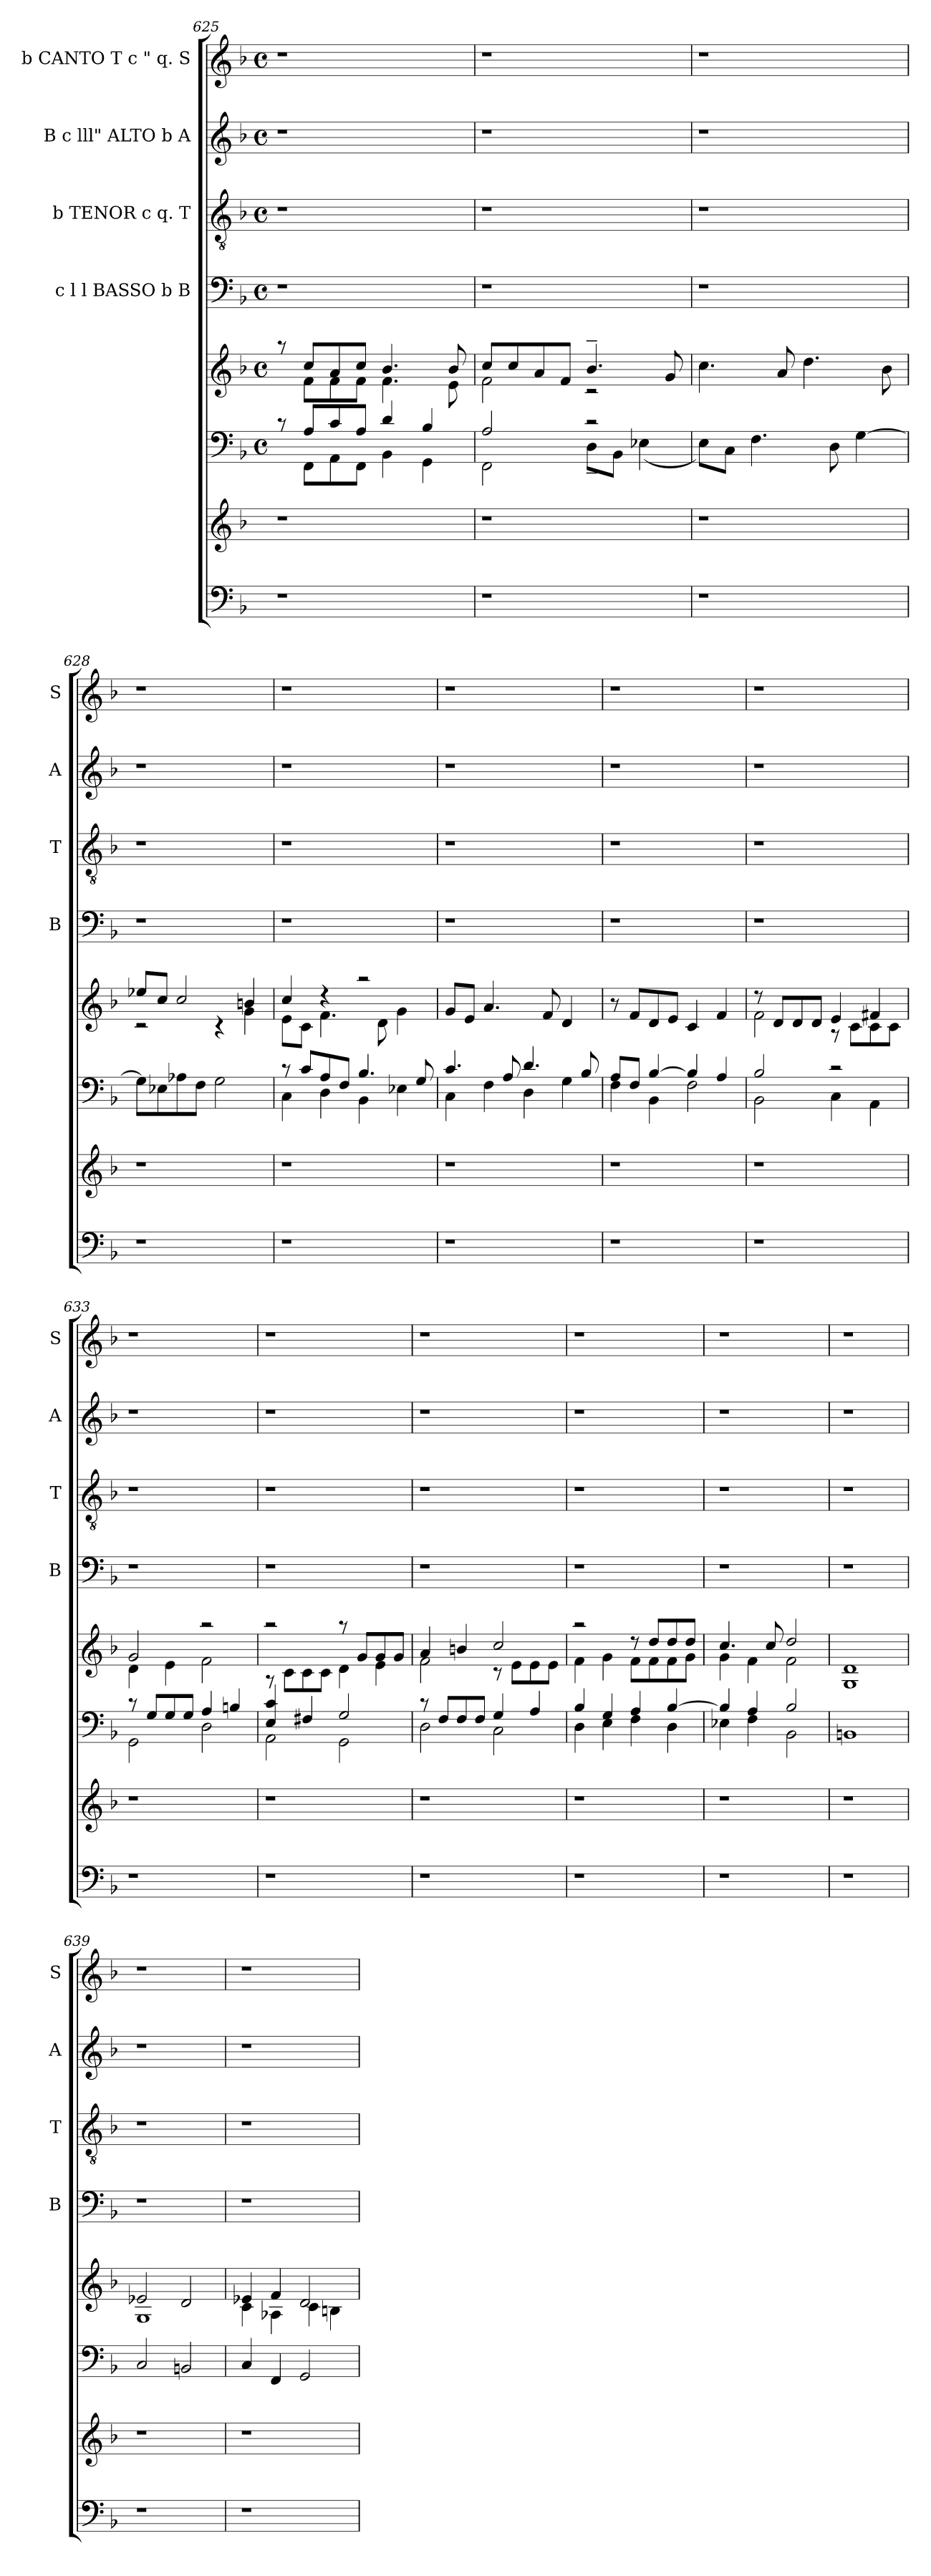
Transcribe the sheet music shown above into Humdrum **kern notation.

**kern	**kern	**kern	**kern	**kern	**kern	**kern	**kern
*part7	*part7	*part6	*part5	*part4	*part3	*part2	*part1
*staff8	*staff7	*staff6	*staff5	*staff4	*staff3	*staff2	*staff1
*	*	*	*	*I"c l l BASSO b B	*I"b TENOR c q. T	*I"B c lll" ALTO b A	*I"b CANTO T c " q. S
*	*	*	*	*I'B	*I'T	*I'A	*I'S
*clefF4	*clefG2	*clefF4	*clefG2	*clefF4	*clefGv2	*clefG2	*clefG2
*k[b-]	*k[b-]	*k[b-]	*k[b-]	*k[b-]	*k[b-]	*k[b-]	*k[b-]
*F:	*F:	*F:	*F:	*F:	*F:	*F:	*F:
*	*	*M4/4	*M4/4	*M4/4	*M4/4	*M4/4	*M4/4
*	*	*met(c)	*met(c)	*met(c)	*met(c)	*met(c)	*met(c)
=625	=625	=625	=625	=625	=625	=625	=625
*	*	*^	*^	*	*	*	*
1r	1r	8rc	8ryy	8raa	8ryy	1r	1r	1r	1r
.	.	8A/L	8FF\L	8cc/L	8f\L	.	.	.	.
.	.	8c/	8AA\	8a/	8f\	.	.	.	.
.	.	8A/J	8FF\J	8cc/J	8f\J	.	.	.	.
.	.	4d/	4BB-\	4.b-/	4.f\	.	.	.	.
.	.	4B-/	4GG\	.	.	.	.	.	.
.	.	.	.	8b-/	8e\	.	.	.	.
=626	=626	=626	=626	=626	=626	=626	=626	=626	=626
1r	1r	2A/	2FF\	8cc/L	2f\	1r	1r	1r	1r
.	.	.	.	8cc/	.	.	.	.	.
.	.	.	.	8a/	.	.	.	.	.
.	.	.	.	8f/J	.	.	.	.	.
.	.	2rc	8D~<\L	4.b-~>/	2rc	.	.	.	.
.	.	.	8BB-\J	.	.	.	.	.	.
.	.	.	(<4E-X\	.	.	.	.	.	.
.	.	.	.	8g/	.	.	.	.	.
*	*	*v	*v	*	*	*	*	*	*
*	*	*	*v	*v	*	*	*	*
!!LO:LB:g=z
=627	=627	=627	=627	=627	=627	=627	=627
1r	1r	8E\L)	4.cc\	1r	1r	1r	1r
.	.	8C\J	.	.	.	.	.
.	.	4.F\	.	.	.	.	.
.	.	.	8a/	.	.	.	.
.	.	.	4.dd\	.	.	.	.
.	.	8D\	.	.	.	.	.
.	.	[>4G\	.	.	.	.	.
.	.	.	8b-\	.	.	.	.
=628	=628	=628	=628	=628	=628	=628	=628
*	*	*	*^	*	*	*	*
1r	1r	8G\L]	8ee-X/L	2rc	1r	1r	1r	1r
.	.	8E-X\	8cc/J	.	.	.	.	.
.	.	8A-X\	2cc/	.	.	.	.	.
.	.	8F\J	.	.	.	.	.	.
.	.	2G\	.	4rc	.	.	.	.
.	.	.	4bn/	4g\	.	.	.	.
=629	=629	=629	=629	=629	=629	=629	=629	=629
*	*	*^	*	*	*	*	*	*
1r	1r	8rc	4C\	4cc/	8e\L	1r	1r	1r	1r
.	.	8c/L	.	.	8c\J	.	.	.	.
.	.	8A/	4D\	4rdd	4.f\	.	.	.	.
.	.	8F/J	.	.	.	.	.	.	.
.	.	4.B-/	4BB-\	2raa	.	.	.	.	.
.	.	.	.	.	8d\	.	.	.	.
.	.	.	4E-X\	.	4g\	.	.	.	.
.	.	8G/	.	.	.	.	.	.	.
*	*	*	*	*v	*v	*	*	*	*
=630	=630	=630	=630	=630	=630	=630	=630	=630
1r	1r	4.c/	4C\	8g/L	1r	1r	1r	1r
.	.	.	.	8e/J	.	.	.	.
.	.	.	4F\	4.a/	.	.	.	.
.	.	8A/	.	.	.	.	.	.
.	.	4.d/	4D\	.	.	.	.	.
.	.	.	.	8f/	.	.	.	.
.	.	.	4G\	4d/	.	.	.	.
.	.	8B-/	.	.	.	.	.	.
!!LO:LB:g=z
=631	=631	=631	=631	=631	=631	=631	=631	=631
1r	1r	8A/L	4F\	8r	1r	1r	1r	1r
.	.	8F/J	.	8f/L	.	.	.	.
.	.	[>4B-/	4BB-\	8d/	.	.	.	.
.	.	.	.	8e/J	.	.	.	.
.	.	4B-/]	2F\	4c/	.	.	.	.
.	.	4A/	.	4f/	.	.	.	.
=632	=632	=632	=632	=632	=632	=632	=632	=632
*	*	*	*	*^	*	*	*	*
1r	1r	2B-/	2BB-\	8rcc	2f\	1r	1r	1r	1r
.	.	.	.	8d/L	.	.	.	.	.
.	.	.	.	8d/	.	.	.	.	.
.	.	.	.	8d/J	.	.	.	.	.
.	.	2rc	4C\	4e/	8rA	.	.	.	.
.	.	.	.	.	8c\L	.	.	.	.
.	.	.	4AA\	4f#X/	8c\	.	.	.	.
.	.	.	.	.	8c\J	.	.	.	.
=633	=633	=633	=633	=633	=633	=633	=633	=633	=633
1r	1r	8rc	2GG\	2g/	4d\	1r	1r	1r	1r
.	.	8G/L	.	.	.	.	.	.	.
.	.	8G/	.	.	4e\	.	.	.	.
.	.	8G/J	.	.	.	.	.	.	.
.	.	4A/	2D\	2raa	2f\	.	.	.	.
.	.	4Bn/	.	.	.	.	.	.	.
=634	=634	=634	=634	=634	=634	=634	=634	=634	=634
1r	1r	4E/ 4c/	2AA\	2raa	8rA	1r	1r	1r	1r
.	.	.	.	.	8c\L	.	.	.	.
.	.	4F#X/	.	.	8c\	.	.	.	.
.	.	.	.	.	8c\J	.	.	.	.
.	.	2G/	2GG\	8raa	4d\	.	.	.	.
.	.	.	.	8g/L	.	.	.	.	.
.	.	.	.	8g/	4e\	.	.	.	.
.	.	.	.	8g/J	.	.	.	.	.
!!LO:PB:g=z
=635	=635	=635	=635	=635	=635	=635	=635	=635	=635
1r	1r	8rc	2D\	4a/	2f\	1r	1r	1r	1r
.	.	8F/L	.	.	.	.	.	.	.
.	.	8F/	.	4bn/	.	.	.	.	.
.	.	8F/J	.	.	.	.	.	.	.
.	.	4G/	2C\	2cc/	8rB	.	.	.	.
.	.	.	.	.	8e\L	.	.	.	.
.	.	4A/	.	.	8e\	.	.	.	.
.	.	.	.	.	8e\J	.	.	.	.
=636	=636	=636	=636	=636	=636	=636	=636	=636	=636
1r	1r	4B-/	4D\	2raa	4f\	1r	1r	1r	1r
.	.	4G/	4E\	.	4g\	.	.	.	.
.	.	4A/	4F\	8rcc	8f\L	.	.	.	.
.	.	.	.	8dd/L	8f\	.	.	.	.
.	.	[>4B-/	4D\	8dd/	8f\	.	.	.	.
.	.	.	.	8dd/J	8g\J	.	.	.	.
=637	=637	=637	=637	=637	=637	=637	=637	=637	=637
1r	1r	4B-/]	4E-X\	4.cc/	4g\	1r	1r	1r	1r
.	.	4A/	4F\	.	4f\	.	.	.	.
.	.	.	.	8cc/	.	.	.	.	.
.	.	2B-/	2BB-\	2dd/	2f\	.	.	.	.
*	*	*v	*v	*	*	*	*	*	*
*	*	*	*v	*v	*	*	*	*
=638	=638	=638	=638	=638	=638	=638	=638
1r	1r	1BBn	1G 1d	1r	1r	1r	1r
!!LO:LB:g=z
=639	=639	=639	=639	=639	=639	=639	=639
*	*	*	*^	*	*	*	*
1r	1r	2C/	2e-X/	1G	1r	1r	1r	1r
.	.	2BBn/	2d/	.	.	.	.	.
=640	=640	=640	=640	=640	=640	=640	=640	=640
1r	1r	4C/	4e-X/	4c\	1r	1r	1r	1r
.	.	4FF/	4f/	4A-X\	.	.	.	.
.	.	2GG/	2d/	4c\	.	.	.	.
.	.	.	.	4Bn\	.	.	.	.
*	*	*	*v	*v	*	*	*	*
=	=	=	=	=	=	=	=
*-	*-	*-	*-	*-	*-	*-	*-
